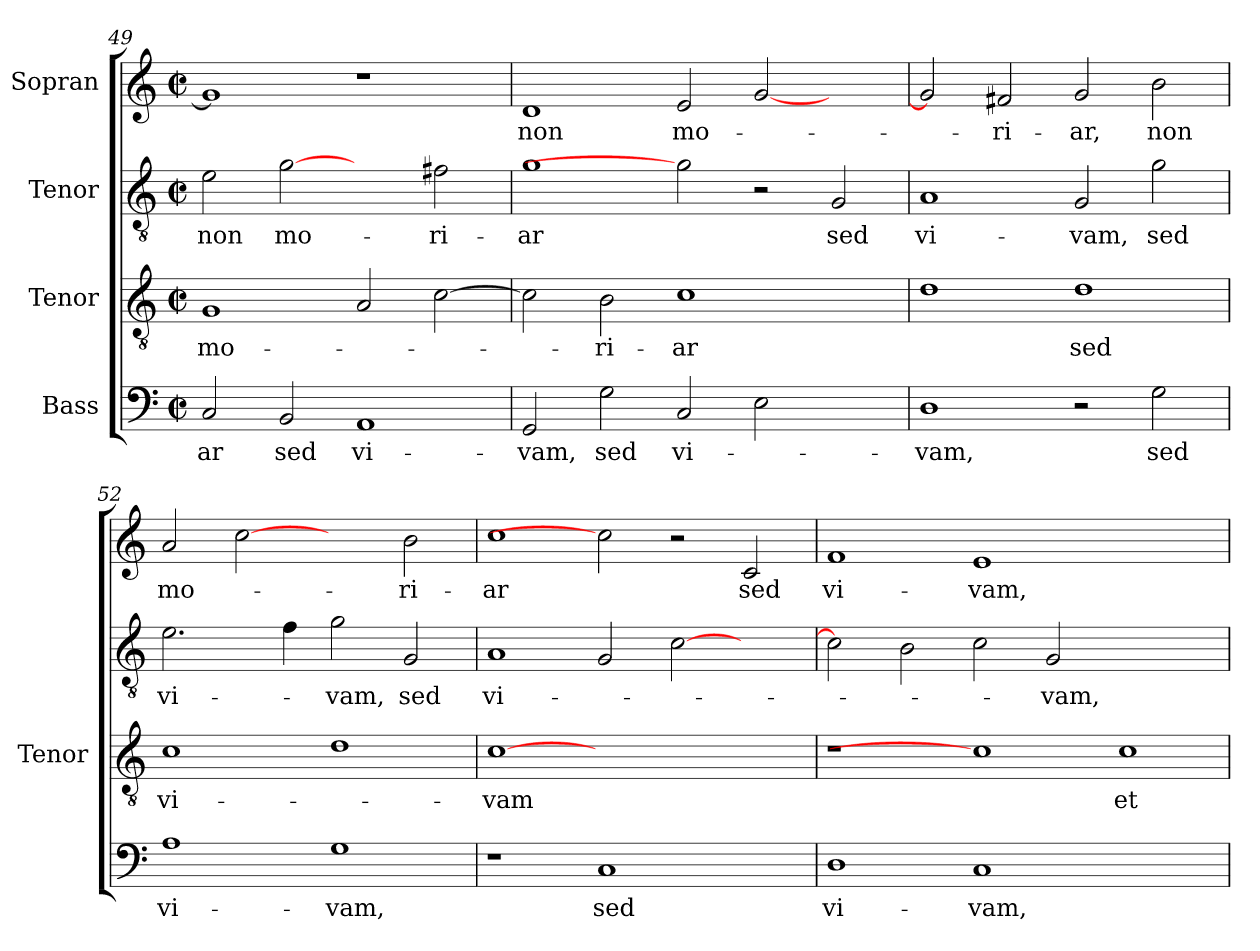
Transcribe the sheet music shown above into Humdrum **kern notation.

**kern	**text	**kern	**text	**kern	**text	**kern	**text
*part4	*part4	*part3	*part3	*part2	*part2	*part1	*part1
*staff4	*staff4	*staff3	*staff3	*staff2	*staff2	*staff1	*staff1
*I"Bass	*	*I"Tenor	*	*I"Tenor	*	*I"Sopran	*
*	*	*I'Tenor	*	*	*	*	*
*clefF4	*	*clefGv2	*	*clefGv2	*	*clefG2	*
*	*	*ITrd7c12	*	*ITrd7c12	*	*	*
*k[]	*	*k[]	*	*k[]	*	*k[]	*
*M2/2	*	*M2/2	*	*M2/2	*	*M2/2	*
*met(c|)	*	*met(c|)	*	*met(c|)	*	*met(c|)	*
=49	=49	=49	=49	=49	=49	=49	=49
!	!LO:LY:b:color=#000000	!	!	!	!	!	!
!	!	!	!LO:LY:b:color=#000000	!	!	!	!
!	!	!	!	!	!LO:LY:b:color=#000000	!	!
2Ci/	-ar	1GGi	mo-	2Ei\	non	1gi]	.
!	!LO:LY:b:color=#000000	!	!	!	!	!	!
!	!	!	!	!	!LO:LY:b:color=#000000	!	!
2BBi/	sed	.	.	[2Gi	mo-	.	.
!	!LO:LY:b:color=#000000	!	!	!	!	!	!
1AAi	vi-	2AAi/	.	2ryy	.	1r	.
!	!	!	!	!	!LO:LY:b:color=#000000	!	!
.	.	[>2Ci\	.	2F#Xi\	-ri-	.	.
=50	=50	=50	=50	=50	=50	=50	=50
!	!LO:LY:b:color=#000000	!	!	!	!	!	!
!	!	!	!	!	!LO:LY:b:color=#000000	!	!
!	!	!	!	!	!	!	!LO:LY:b:color=#000000
2GGi/	-vam,	2Ci\]	.	1Gi	-ar	1di	non
!	!LO:LY:b:color=#000000	!	!	!	!	!	!
!	!	!	!LO:LY:b:color=#000000	!	!	!	!
2Gi\	sed	2BBi\	-ri-	.	.	.	.
!	!LO:LY:b:color=#000000	!	!	!	!	!	!
!	!	!	!LO:LY:b:color=#000000	!	!	!	!
!	!	!	!	!	!	!	!LO:LY:b:color=#000000
2Ci/	vi-	1Ci	-ar	2Gi]	.	2ei/	mo-
2Ei\	.	.	.	2r	.	[<2gi/	.
!	!	!	!	!	!LO:LY:b:color=#000000	!	!
2ryy	.	2ryy	.	2GGi/	sed	2ryy	.
!!LO:PB:g=z
=51	=51	=51	=51	=51	=51	=51	=51
!	!LO:LY:b:color=#000000	!	!	!	!	!	!
!	!	!	!	!	!LO:LY:b:color=#000000	!	!
1Di	-vam,	1Di	.	1AAi	vi-	2gi/]	.
!	!	!	!	!	!	!	!LO:LY:b:color=#000000
.	.	.	.	.	.	2f#Xi/	-ri-
!	!	!	!LO:LY:b:color=#000000	!	!	!	!
!	!	!	!	!	!LO:LY:b:color=#000000	!	!
!	!	!	!	!	!	!	!LO:LY:b:color=#000000
2r	.	1Di	sed	2GGi/	-vam,	2gi/	-ar,
!	!LO:LY:b:color=#000000	!	!	!	!	!	!
!	!	!	!	!	!LO:LY:b:color=#000000	!	!
!	!	!	!	!	!	!	!LO:LY:b:color=#000000
2Gi\	sed	.	.	2Gi\	sed	2bi\	non
=52	=52	=52	=52	=52	=52	=52	=52
!	!LO:LY:b:color=#000000	!	!	!	!	!	!
!	!	!	!LO:LY:b:color=#000000	!	!	!	!
!	!	!	!	!	!LO:LY:b:color=#000000	!	!
!	!	!	!	!	!	!	!LO:LY:b:color=#000000
1Ai	vi-	1Ci	vi-	2.Ei\	vi-	2ai/	mo-
.	.	.	.	.	.	[2cci	.
.	.	.	.	4Fi\	.	.	.
!	!LO:LY:b:color=#000000	!	!	!	!	!	!
!	!	!	!	!	!LO:LY:b:color=#000000	!	!
1Gi	-vam,	1Di	.	2Gi\	-vam,	2ryy	.
!	!	!	!	!	!LO:LY:b:color=#000000	!	!
!	!	!	!	!	!	!	!LO:LY:b:color=#000000
.	.	.	.	2GGi/	sed	2bi\	-ri-
=53	=53	=53	=53	=53	=53	=53	=53
!	!	!	!LO:LY:b:color=#000000	!	!	!	!
!	!	!	!	!	!LO:LY:b:color=#000000	!	!
!	!	!	!	!	!	!	!LO:LY:b:color=#000000
1r	.	[1Ci	-vam	1AAi	vi-	1cci	-ar
!	!LO:LY:b:color=#000000	!	!	!	!	!	!
1Ci	sed	1.ryy	.	2GGi/	.	2cci]	.
.	.	.	.	[>2Ci\	.	2r	.
!	!	!	!	!	!	!	!LO:LY:b:color=#000000
2ryy	.	.	.	2ryy	.	2ci/	sed
=54	=54	=54	=54	=54	=54	=54	=54
!	!LO:LY:b:color=#000000	!	!	!	!	!	!
!	!	!	!	!	!	!	!LO:LY:b:color=#000000
1Di	vi-	1r	.	2Ci\]	.	1fi	vi-
.	.	.	.	2BBi\	.	.	.
!	!LO:LY:b:color=#000000	!	!	!	!	!	!
!	!	!	!	!	!	!	!LO:LY:b:color=#000000
1Ci	-vam,	1Ci]	.	2Ci\	.	1ei	-vam,
!	!	!	!	!	!LO:LY:b:color=#000000	!	!
.	.	.	.	2GGi/	-vam,	.	.
!	!	!	!LO:LY:b:color=#000000	!	!	!	!
1ryy	.	1Ci	et	1ryy	.	1ryy	.
=	=	=	=	=	=	=	=
*-	*-	*-	*-	*-	*-	*-	*-
